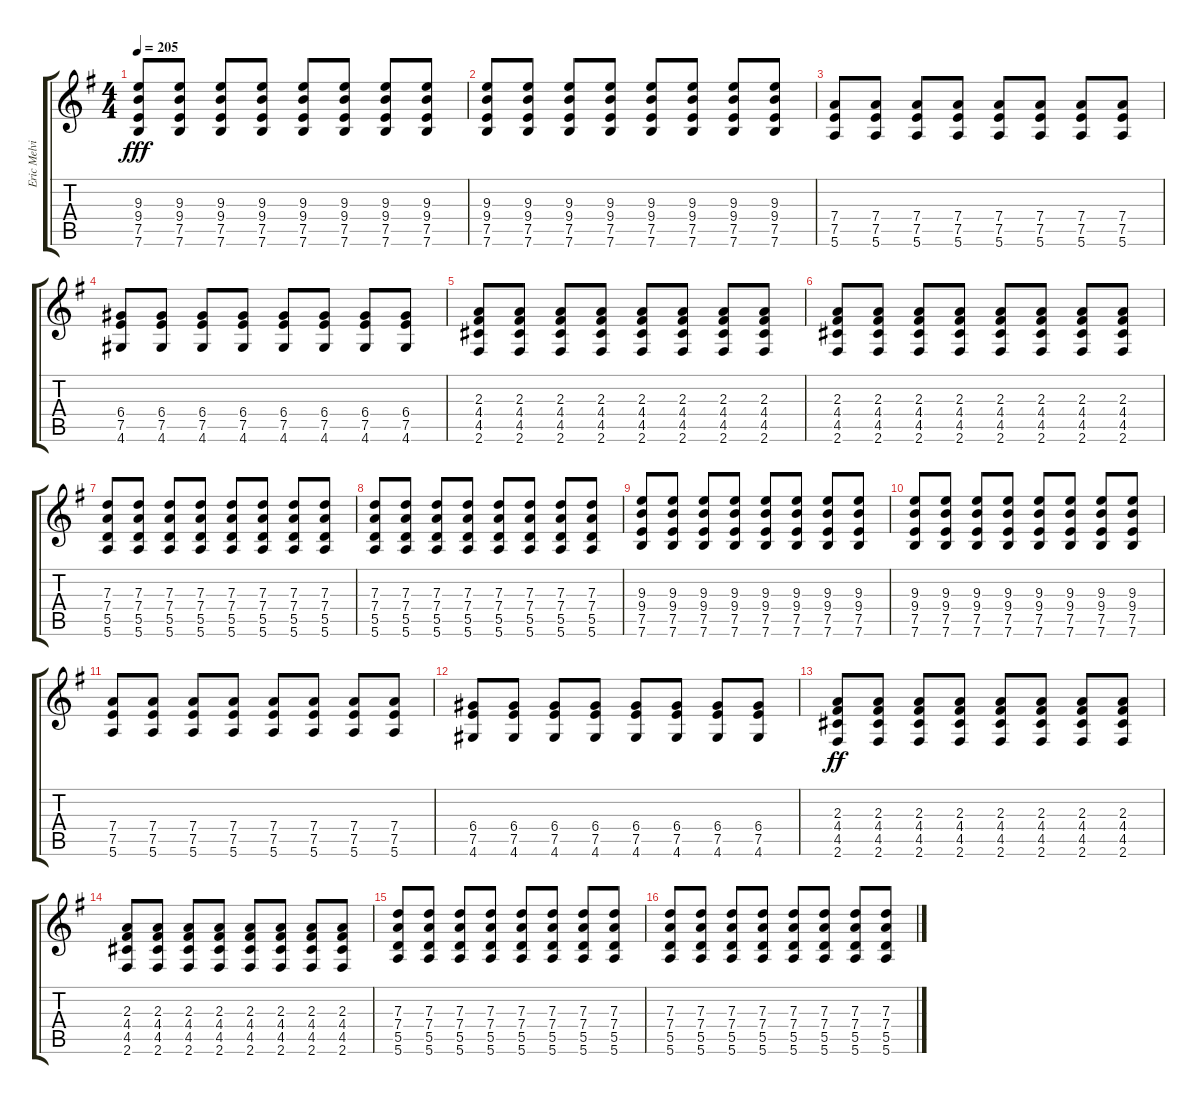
\track ("Eric Melvin" "Eric Melvi") {instrument overdrivenguitar}
\staff {score tabs}
\tuning (E4 B3 G3 D3 A2 E2) {hide}
\ts (4 4)
\tempo 205
\clef g2
\ks eminor
(9.3 9.4 7.5 7.6).8{dy fff} (9.3 9.4 7.5 7.6).8 (9.3 9.4 7.5 7.6).8 (9.3 9.4 7.5 7.6).8 (9.3 9.4 7.5 7.6).8 (9.3 9.4 7.5 7.6).8 (9.3 9.4 7.5 7.6).8 (9.3 9.4 7.5 7.6).8 |
(9.3 9.4 7.5 7.6).8 (9.3 9.4 7.5 7.6).8 (9.3 9.4 7.5 7.6).8 (9.3 9.4 7.5 7.6).8 (9.3 9.4 7.5 7.6).8 (9.3 9.4 7.5 7.6).8 (9.3 9.4 7.5 7.6).8 (9.3 9.4 7.5 7.6).8 |
(7.4 7.5 5.6).8 (7.4 7.5 5.6).8 (7.4 7.5 5.6).8 (7.4 7.5 5.6).8 (7.4 7.5 5.6).8 (7.4 7.5 5.6).8 (7.4 7.5 5.6).8 (7.4 7.5 5.6).8 |
(6.4 7.5 4.6).8 (6.4 7.5 4.6).8 (6.4 7.5 4.6).8 (6.4 7.5 4.6).8 (6.4 7.5 4.6).8 (6.4 7.5 4.6).8 (6.4 7.5 4.6).8 (6.4 7.5 4.6).8 |
(2.3 4.4 4.5 2.6).8 (2.3 4.4 4.5 2.6).8 (2.3 4.4 4.5 2.6).8 (2.3 4.4 4.5 2.6).8 (2.3 4.4 4.5 2.6).8 (2.3 4.4 4.5 2.6).8 (2.3 4.4 4.5 2.6).8 (2.3 4.4 4.5 2.6).8 |
(2.3 4.4 4.5 2.6).8 (2.3 4.4 4.5 2.6).8 (2.3 4.4 4.5 2.6).8 (2.3 4.4 4.5 2.6).8 (2.3 4.4 4.5 2.6).8 (2.3 4.4 4.5 2.6).8 (2.3 4.4 4.5 2.6).8 (2.3 4.4 4.5 2.6).8 |
(7.3 7.4 5.5 5.6).8 (7.3 7.4 5.5 5.6).8 (7.3 7.4 5.5 5.6).8 (7.3 7.4 5.5 5.6).8 (7.3 7.4 5.5 5.6).8 (7.3 7.4 5.5 5.6).8 (7.3 7.4 5.5 5.6).8 (7.3 7.4 5.5 5.6).8 |
(7.3 7.4 5.5 5.6).8 (7.3 7.4 5.5 5.6).8 (7.3 7.4 5.5 5.6).8 (7.3 7.4 5.5 5.6).8 (7.3 7.4 5.5 5.6).8 (7.3 7.4 5.5 5.6).8 (7.3 7.4 5.5 5.6).8 (7.3 7.4 5.5 5.6).8 |
(9.3 9.4 7.5 7.6).8 (9.3 9.4 7.5 7.6).8 (9.3 9.4 7.5 7.6).8 (9.3 9.4 7.5 7.6).8 (9.3 9.4 7.5 7.6).8 (9.3 9.4 7.5 7.6).8 (9.3 9.4 7.5 7.6).8 (9.3 9.4 7.5 7.6).8 |
(9.3 9.4 7.5 7.6).8 (9.3 9.4 7.5 7.6).8 (9.3 9.4 7.5 7.6).8 (9.3 9.4 7.5 7.6).8 (9.3 9.4 7.5 7.6).8 (9.3 9.4 7.5 7.6).8 (9.3 9.4 7.5 7.6).8 (9.3 9.4 7.5 7.6).8 |
(7.4 7.5 5.6).8 (7.4 7.5 5.6).8 (7.4 7.5 5.6).8 (7.4 7.5 5.6).8 (7.4 7.5 5.6).8 (7.4 7.5 5.6).8 (7.4 7.5 5.6).8 (7.4 7.5 5.6).8 |
(6.4 7.5 4.6).8 (6.4 7.5 4.6).8 (6.4 7.5 4.6).8 (6.4 7.5 4.6).8 (6.4 7.5 4.6).8 (6.4 7.5 4.6).8 (6.4 7.5 4.6).8 (6.4 7.5 4.6).8 |
(2.3 4.4 4.5 2.6).8{dy ff} (2.3 4.4 4.5 2.6).8 (2.3 4.4 4.5 2.6).8 (2.3 4.4 4.5 2.6).8 (2.3 4.4 4.5 2.6).8 (2.3 4.4 4.5 2.6).8 (2.3 4.4 4.5 2.6).8 (2.3 4.4 4.5 2.6).8 |
(2.3 4.4 4.5 2.6).8 (2.3 4.4 4.5 2.6).8 (2.3 4.4 4.5 2.6).8 (2.3 4.4 4.5 2.6).8 (2.3 4.4 4.5 2.6).8 (2.3 4.4 4.5 2.6).8 (2.3 4.4 4.5 2.6).8 (2.3 4.4 4.5 2.6).8 |
(7.3 7.4 5.5 5.6).8 (7.3 7.4 5.5 5.6).8 (7.3 7.4 5.5 5.6).8 (7.3 7.4 5.5 5.6).8 (7.3 7.4 5.5 5.6).8 (7.3 7.4 5.5 5.6).8 (7.3 7.4 5.5 5.6).8 (7.3 7.4 5.5 5.6).8 |
(7.3 7.4 5.5 5.6).8 (7.3 7.4 5.5 5.6).8 (7.3 7.4 5.5 5.6).8 (7.3 7.4 5.5 5.6).8 (7.3 7.4 5.5 5.6).8 (7.3 7.4 5.5 5.6).8 (7.3 7.4 5.5 5.6).8 (7.3 7.4 5.5 5.6).8
